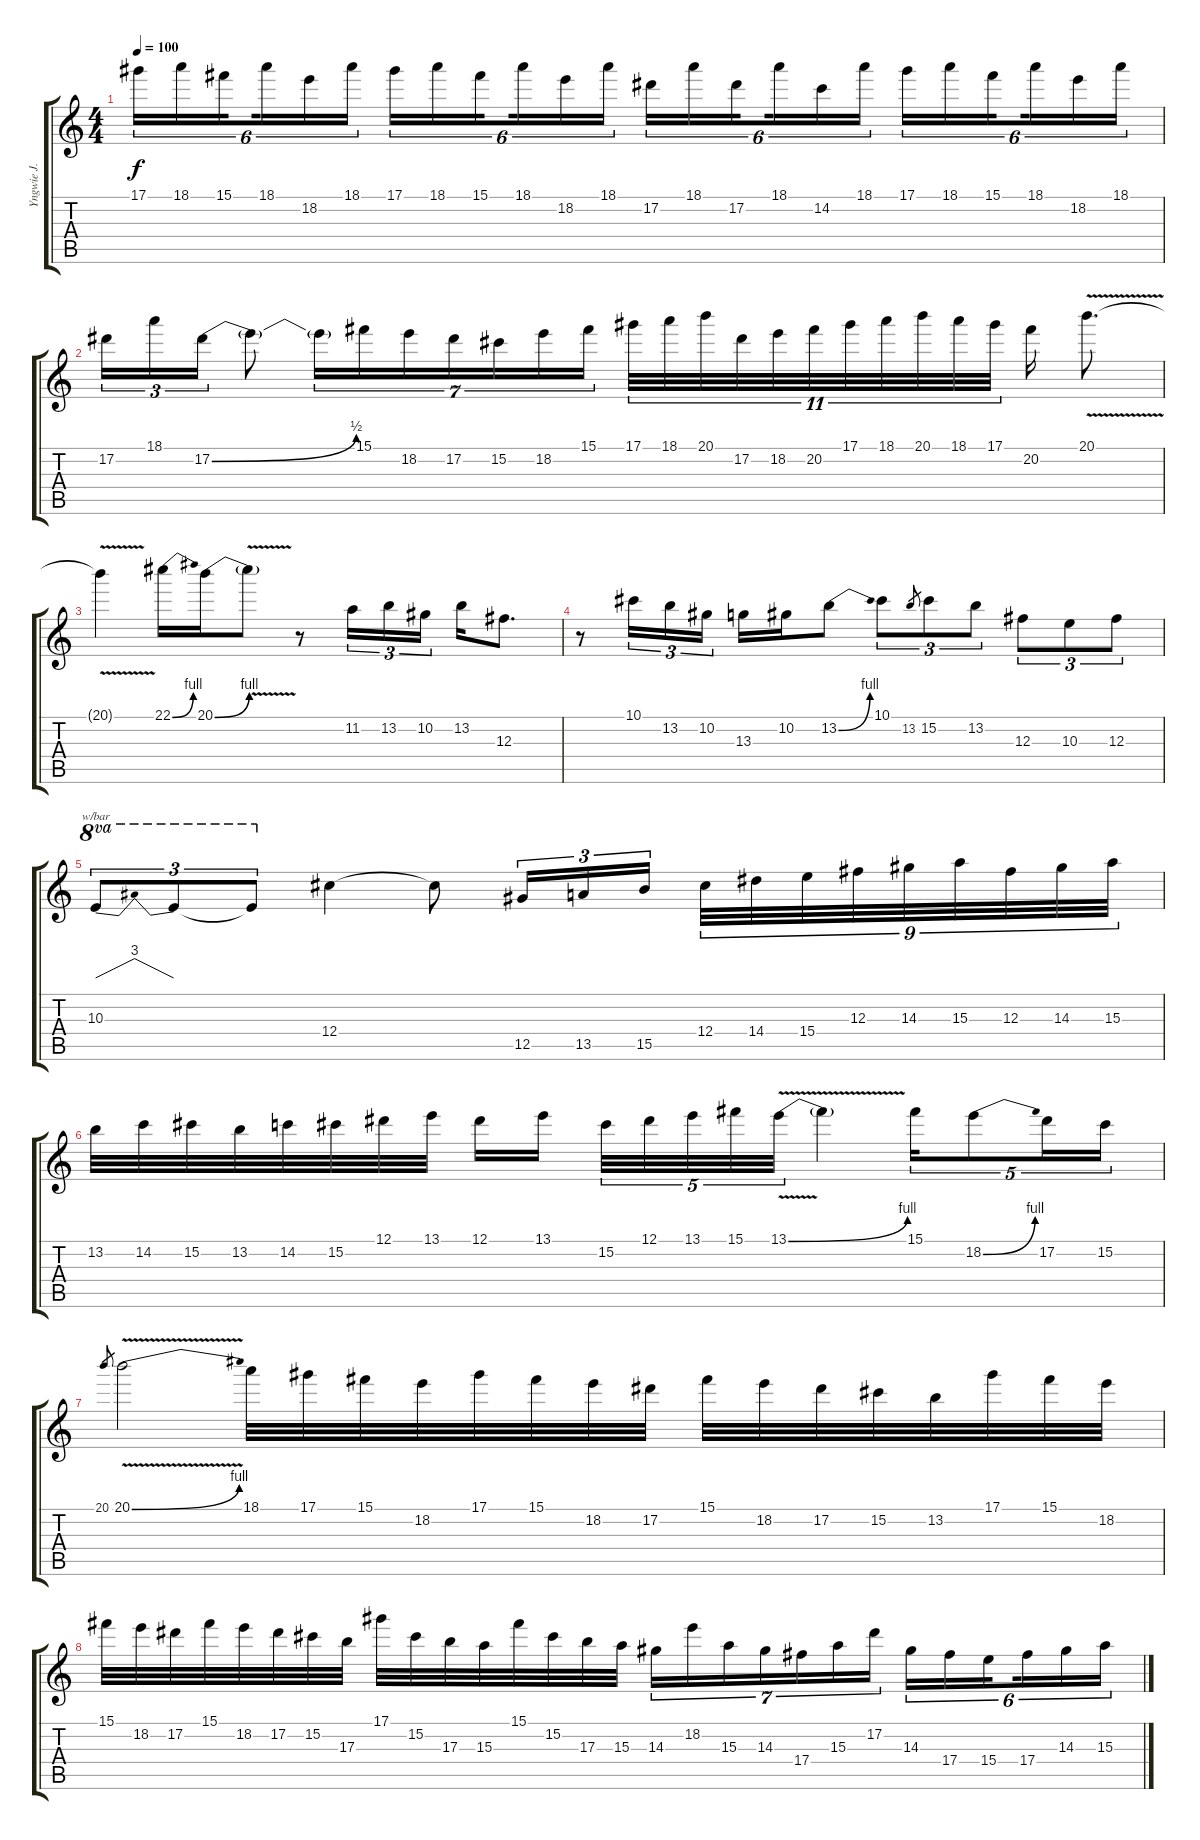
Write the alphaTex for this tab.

\track ("Yngwie J. Malmsteen" "Yngwie J. ") {instrument overdrivenguitar}
\staff {score tabs}
\tuning (Eb4 Bb3 Gb3 Db3 Ab2 Eb2) {hide}
\ts (4 4)
\tempo 100
\clef g2
\ks c
17.1.16{tu (6 4) dy f} 18.1.16{tu (6 4)} 15.1.16{tu (6 4) beam splitsecondary} 18.1.16{tu (6 4)} 18.2.16{tu (6 4)} 18.1.16{tu (6 4)} 17.1.16{tu (6 4)} 18.1.16{tu (6 4)} 15.1.16{tu (6 4) beam splitsecondary} 18.1.16{tu (6 4)} 18.2.16{tu (6 4)} 18.1.16{tu (6 4)} 17.2.16{tu (6 4)} 18.1.16{tu (6 4)} 17.2.16{tu (6 4) beam splitsecondary} 18.1.16{tu (6 4)} 14.2.16{tu (6 4)} 18.1.16{tu (6 4)} 17.1.16{tu (6 4)} 18.1.16{tu (6 4)} 15.1.16{tu (6 4) beam splitsecondary} 18.1.16{tu (6 4)} 18.2.16{tu (6 4)} 18.1.16{tu (6 4)} |
17.2.16{tu (3 2)} 18.1.16{tu (3 2)} 17.2{be (bend 0 0 60 2)}.16{tu (3 2)} 17.2{t}.8 17.2{t}.16{tu (7 4)} 15.1.16{tu (7 4)} 18.2.16{tu (7 4)} 17.2.16{tu (7 4)} 15.2.16{tu (7 4)} 18.2.16{tu (7 4)} 15.1.16{tu (7 4)} 17.1.32{tu (11 8)} 18.1.32{tu (11 8)} 20.1.32{tu (11 8)} 17.2.32{tu (11 8)} 18.2.32{tu (11 8)} 20.2.32{tu (11 8)} 17.1.32{tu (11 8)} 18.1.32{tu (11 8)} 20.1.32{tu (11 8)} 18.1.32{tu (11 8)} 17.1.32{tu (11 8)} 20.2.16 20.1{v}.8{d} |
20.1{t}.4 22.1{be (bend 0 0 60 4)}.16 20.1{be (bend 0 0 60 4)}.16 20.1{v t}.8 r.8 11.2.16{tu (3 2)} 13.2.16{tu (3 2)} 10.2.16{tu (3 2)} 13.2.16 12.3.8{d} |
r.8 10.1.16{tu (3 2)} 13.2.16{tu (3 2)} 10.2.16{tu (3 2)} 13.3.16 10.2.16 13.2{be (bend 0 0 60 4)}.8 10.1.8{tu (3 2)} 13.2.8{gr} 15.2.8{tu (3 2)} 13.2.8{tu (3 2)} 12.3.8{tu (3 2)} 10.3.8{tu (3 2)} 12.3.8{tu (3 2)} |
10.3.8{tu (3 2) tbe (dip default 0 0 30 12 60 0) ot 8va} 10.3{t}.8{tu (3 2) ot 8va} 10.3{t}.8{tu (3 2) ot 8va} 12.4.4 12.4{t}.8 12.5.16{tu (3 2)} 13.5.16{tu (3 2)} 15.5.16{tu (3 2)} 12.4.32{tu (9 8)} 14.4.32{tu (9 8)} 15.4.32{tu (9 8)} 12.3.32{tu (9 8)} 14.3.32{tu (9 8)} 15.3.32{tu (9 8)} 12.3.32{tu (9 8)} 14.3.32{tu (9 8)} 15.3.32{tu (9 8)} |
13.2.32 14.2.32 15.2.32 13.2.32 14.2.32 15.2.32 12.1.32 13.1.32 12.1.16 13.1.16{beam splitsecondary} 15.2.32{tu (5 4)} 12.1.32{tu (5 4)} 13.1.32{tu (5 4)} 15.1.32{tu (5 4)} 13.1{be (bend 0 0 60 4) v}.32{tu (5 4)} 13.1{t}.4 15.1.16{tu (5 4)} 18.2{be (bend 0 0 60 4)}.8{tu (5 4)} 17.2.16{tu (5 4)} 15.2.16{tu (5 4)} |
20.1.8{gr} 20.1{be (bend 0 0 60 4) v}.2 18.1.32 17.1.32 15.1.32 18.2.32 17.1.32 15.1.32 18.2.32 17.2.32 15.1.32 18.2.32 17.2.32 15.2.32 13.2.32 17.1.32 15.1.32 18.2.32 |
15.1.32 18.2.32 17.2.32 15.1.32 18.2.32 17.2.32 15.2.32 17.3.32 17.1.32 15.2.32 17.3.32 15.3.32 15.1.32 15.2.32 17.3.32 15.3.32 14.3.16{tu (7 4)} 18.2.16{tu (7 4)} 15.3.16{tu (7 4)} 14.3.16{tu (7 4)} 17.4.16{tu (7 4)} 15.3.16{tu (7 4)} 17.2.16{tu (7 4)} 14.3.16{tu (6 4)} 17.4.16{tu (6 4)} 15.4.16{tu (6 4) beam splitsecondary} 17.4.16{tu (6 4)} 14.3.16{tu (6 4)} 15.3.16{tu (6 4)}
